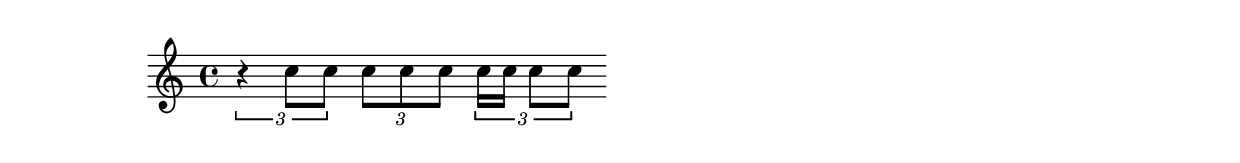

\version "2.12.0"
\header {

  texidoc = "In combination with a beam, the bracket of the tuplet
bracket is removed. This only happens if there is one beam, as long as
the bracket."

}
\layout { ragged-right= ##t }

\context Voice\relative c'' {
  \times 2/3 { r  c8[ c8] }
  \times 2/3 {  c8[ c c] }
  \times 2/3 {  c16[ c16]  c8[ c8] }
}

